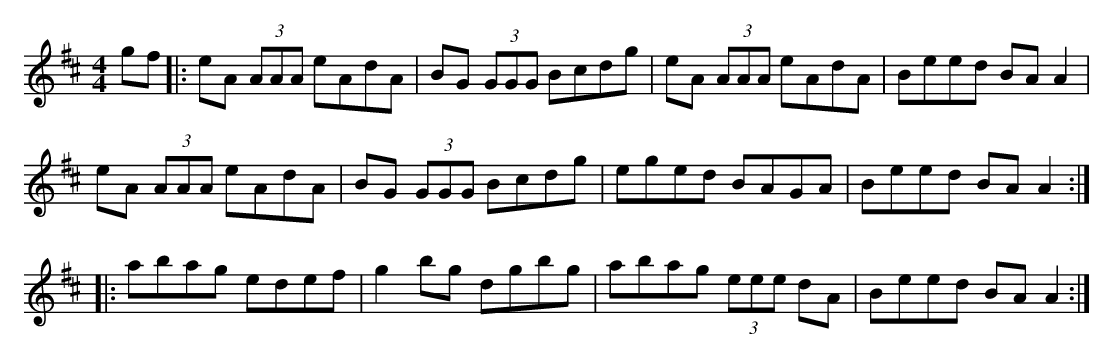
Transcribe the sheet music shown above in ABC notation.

X:1
M:4/4
K:Amix
gf|:eA (3AAA eAdA|BG (3GGG Bcdg|eA (3AAA eAdA|Beed BA A2|
eA (3AAA eAdA|BG (3GGG Bcdg|eged BAGA|Beed BA A2:|
|:abag edef|g2 bg dgbg|abag (3eee dA|Beed BA A2:|
